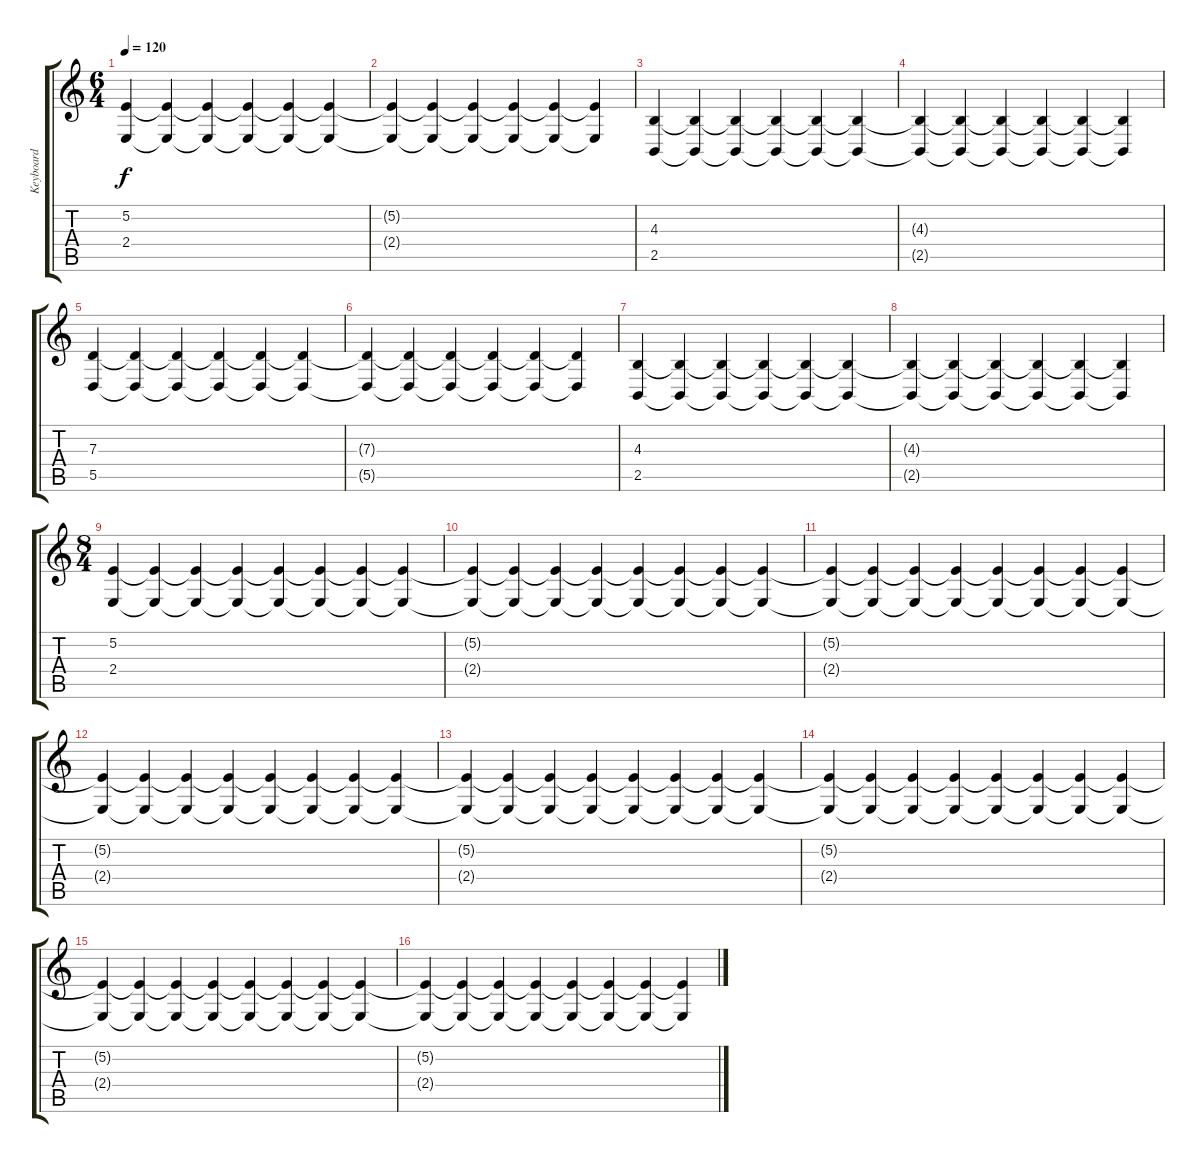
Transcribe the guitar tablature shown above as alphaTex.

\track ("Keyboard" "Keyboard") {instrument flute}
\staff {score tabs}
\tuning (E4 B3 G3 D3 A2 E2) {hide}
\ts (6 4)
\tempo 120
\clef g2
\ks c
(5.2 2.4).4{dy f} (5.2{t} 2.4{t}).4 (5.2{t} 2.4{t}).4 (5.2{t} 2.4{t}).4 (5.2{t} 2.4{t}).4 (5.2{t} 2.4{t}).4 |
(5.2{t} 2.4{t}).4 (5.2{t} 2.4{t}).4 (5.2{t} 2.4{t}).4 (5.2{t} 2.4{t}).4 (5.2{t} 2.4{t}).4 (5.2{t} 2.4{t}).4 |
(4.3 2.5).4 (4.3{t} 2.5{t}).4 (4.3{t} 2.5{t}).4 (4.3{t} 2.5{t}).4 (4.3{t} 2.5{t}).4 (4.3{t} 2.5{t}).4 |
(4.3{t} 2.5{t}).4 (4.3{t} 2.5{t}).4 (4.3{t} 2.5{t}).4 (4.3{t} 2.5{t}).4 (4.3{t} 2.5{t}).4 (4.3{t} 2.5{t}).4 |
(7.3 5.5).4 (7.3{t} 5.5{t}).4 (7.3{t} 5.5{t}).4 (7.3{t} 5.5{t}).4 (7.3{t} 5.5{t}).4 (7.3{t} 5.5{t}).4 |
(7.3{t} 5.5{t}).4 (7.3{t} 5.5{t}).4 (7.3{t} 5.5{t}).4 (7.3{t} 5.5{t}).4 (7.3{t} 5.5{t}).4 (7.3{t} 5.5{t}).4 |
(4.3 2.5).4 (4.3{t} 2.5{t}).4 (4.3{t} 2.5{t}).4 (4.3{t} 2.5{t}).4 (4.3{t} 2.5{t}).4 (4.3{t} 2.5{t}).4 |
(4.3{t} 2.5{t}).4 (4.3{t} 2.5{t}).4 (4.3{t} 2.5{t}).4 (4.3{t} 2.5{t}).4 (4.3{t} 2.5{t}).4 (4.3{t} 2.5{t}).4 |
\ts (8 4)
(5.2 2.4).4 (5.2{t} 2.4{t}).4 (5.2{t} 2.4{t}).4 (5.2{t} 2.4{t}).4 (5.2{t} 2.4{t}).4 (5.2{t} 2.4{t}).4 (5.2{t} 2.4{t}).4 (5.2{t} 2.4{t}).4 |
(5.2{t} 2.4{t}).4 (5.2{t} 2.4{t}).4 (5.2{t} 2.4{t}).4 (5.2{t} 2.4{t}).4 (5.2{t} 2.4{t}).4 (5.2{t} 2.4{t}).4 (5.2{t} 2.4{t}).4 (5.2{t} 2.4{t}).4 |
(5.2{t} 2.4{t}).4 (5.2{t} 2.4{t}).4 (5.2{t} 2.4{t}).4 (5.2{t} 2.4{t}).4 (5.2{t} 2.4{t}).4 (5.2{t} 2.4{t}).4 (5.2{t} 2.4{t}).4 (5.2{t} 2.4{t}).4 |
(5.2{t} 2.4{t}).4 (5.2{t} 2.4{t}).4 (5.2{t} 2.4{t}).4 (5.2{t} 2.4{t}).4 (5.2{t} 2.4{t}).4 (5.2{t} 2.4{t}).4 (5.2{t} 2.4{t}).4 (5.2{t} 2.4{t}).4 |
(5.2{t} 2.4{t}).4 (5.2{t} 2.4{t}).4 (5.2{t} 2.4{t}).4 (5.2{t} 2.4{t}).4 (5.2{t} 2.4{t}).4 (5.2{t} 2.4{t}).4 (5.2{t} 2.4{t}).4 (5.2{t} 2.4{t}).4 |
(5.2{t} 2.4{t}).4 (5.2{t} 2.4{t}).4 (5.2{t} 2.4{t}).4 (5.2{t} 2.4{t}).4 (5.2{t} 2.4{t}).4 (5.2{t} 2.4{t}).4 (5.2{t} 2.4{t}).4 (5.2{t} 2.4{t}).4 |
(5.2{t} 2.4{t}).4 (5.2{t} 2.4{t}).4 (5.2{t} 2.4{t}).4 (5.2{t} 2.4{t}).4 (5.2{t} 2.4{t}).4 (5.2{t} 2.4{t}).4 (5.2{t} 2.4{t}).4 (5.2{t} 2.4{t}).4 |
(5.2{t} 2.4{t}).4 (5.2{t} 2.4{t}).4 (5.2{t} 2.4{t}).4 (5.2{t} 2.4{t}).4 (5.2{t} 2.4{t}).4 (5.2{t} 2.4{t}).4 (5.2{t} 2.4{t}).4 (5.2{t} 2.4{t}).4
